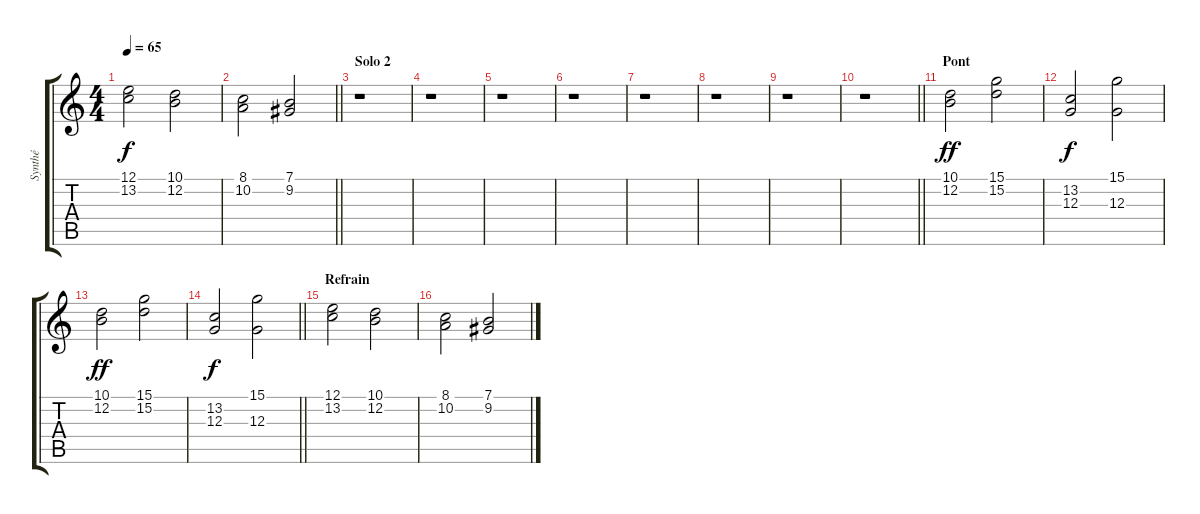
\track ("Synthé" "Synthé") {instrument stringensemble1}
\staff {score tabs}
\tuning (E4 B3 G3 D3 A2 E2) {hide}
\ts (4 4)
\tempo 65
\clef g2
\ks c
(12.1 13.2).2{dy f} (10.1 12.2).2 |
\barLineRight lightlight
(8.1 10.2).2 (7.1 9.2).2 |
\section ("" "Solo 2")
r.1 |
r.1 |
r.1 |
r.1 |
r.1 |
r.1 |
r.1 |
\barLineRight lightlight
r.1 |
\section ("" "Pont")
(10.1 12.2).2{dy ff} (15.1 15.2).2 |
(13.2 12.3).2{dy f} (15.1 12.3).2 |
(10.1 12.2).2{dy ff} (15.1 15.2).2 |
\barLineRight lightlight
(13.2 12.3).2{dy f} (15.1 12.3).2 |
\section ("" "Refrain")
(12.1 13.2).2{volume 6} (10.1 12.2).2 |
(8.1 10.2).2 (7.1 9.2).2
